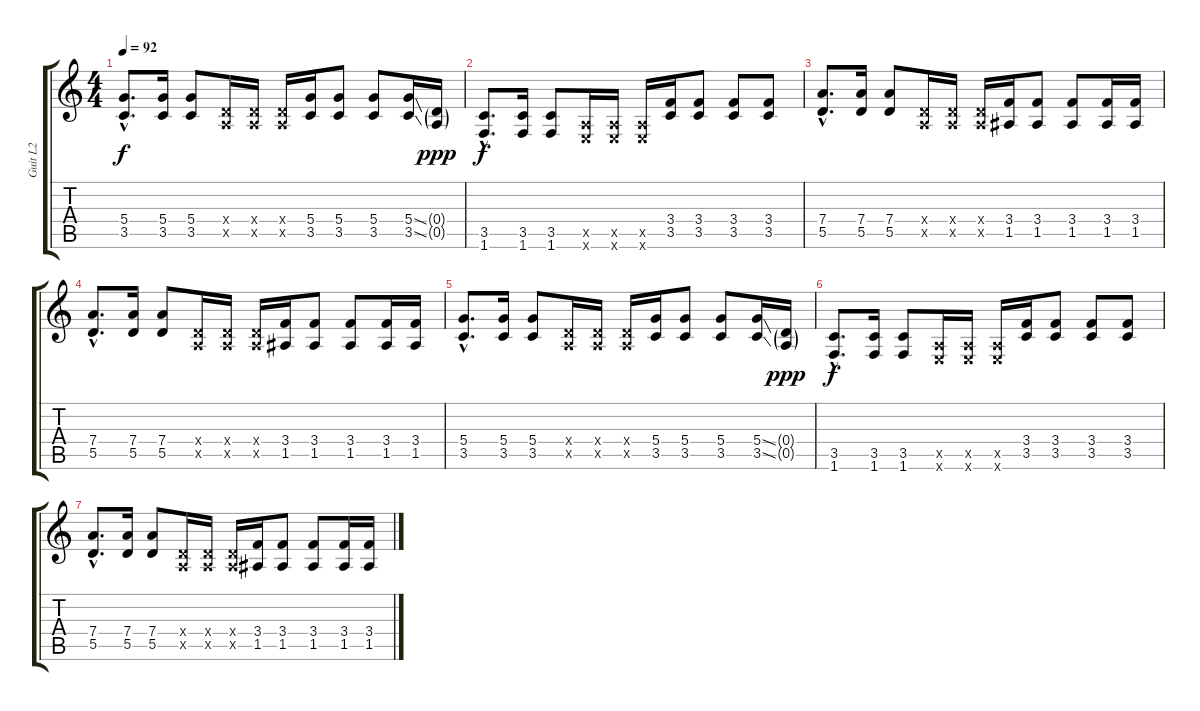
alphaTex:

\track ("Guit L2" "Guit L2") {instrument overdrivenguitar}
\staff {score tabs}
\tuning (E4 B3 G3 D3 A2 E2) {hide}
\ts (4 4)
\tempo 92
\clef g2
\ks c
(5.4{hac} 3.5{hac}).8{d dy f} (5.4 3.5).16 (5.4 3.5).8 (0.4{x} 0.5{x}).16 (0.4{x} 0.5{x}).16 (0.4{x} 0.5{x}).16 (5.4 3.5).16 (5.4 3.5).8 (5.4 3.5).8 (5.4{ss} 3.5{ss}).16 (0.4{g} 0.5{g}).16{dy ppp} |
(3.5{hac} 1.6{hac}).8{d dy f} (3.5 1.6).16 (3.5 1.6).8 (0.5{x} 0.6{x}).16 (0.5{x} 0.6{x}).16 (0.5{x} 0.6{x}).16 (3.4 3.5).16 (3.4 3.5).8 (3.4 3.5).8 (3.4 3.5).8 |
(7.4{hac} 5.5{hac}).8{d} (7.4 5.5).16 (7.4 5.5).8 (0.4{x} 0.5{x}).16 (0.4{x} 0.5{x}).16 (0.4{x} 0.5{x}).16 (3.4 1.5).16 (3.4 1.5).8 (3.4 1.5).8 (3.4 1.5).16 (3.4 1.5).16 |
(7.4{hac} 5.5{hac}).8{d} (7.4 5.5).16 (7.4 5.5).8 (0.4{x} 0.5{x}).16 (0.4{x} 0.5{x}).16 (0.4{x} 0.5{x}).16 (3.4 1.5).16 (3.4 1.5).8 (3.4 1.5).8 (3.4 1.5).16 (3.4 1.5).16 |
(5.4{hac} 3.5{hac}).8{d} (5.4 3.5).16 (5.4 3.5).8 (0.4{x} 0.5{x}).16 (0.4{x} 0.5{x}).16 (0.4{x} 0.5{x}).16 (5.4 3.5).16 (5.4 3.5).8 (5.4 3.5).8 (5.4{ss} 3.5{ss}).16 (0.4{g} 0.5{g}).16{dy ppp} |
(3.5{hac} 1.6{hac}).8{d dy f} (3.5 1.6).16 (3.5 1.6).8 (0.5{x} 0.6{x}).16 (0.5{x} 0.6{x}).16 (0.5{x} 0.6{x}).16 (3.4 3.5).16 (3.4 3.5).8 (3.4 3.5).8 (3.4 3.5).8 |
(7.4{hac} 5.5{hac}).8{d} (7.4 5.5).16 (7.4 5.5).8 (0.4{x} 0.5{x}).16 (0.4{x} 0.5{x}).16 (0.4{x} 0.5{x}).16 (3.4 1.5).16 (3.4 1.5).8 (3.4 1.5).8 (3.4 1.5).16 (3.4 1.5).16
